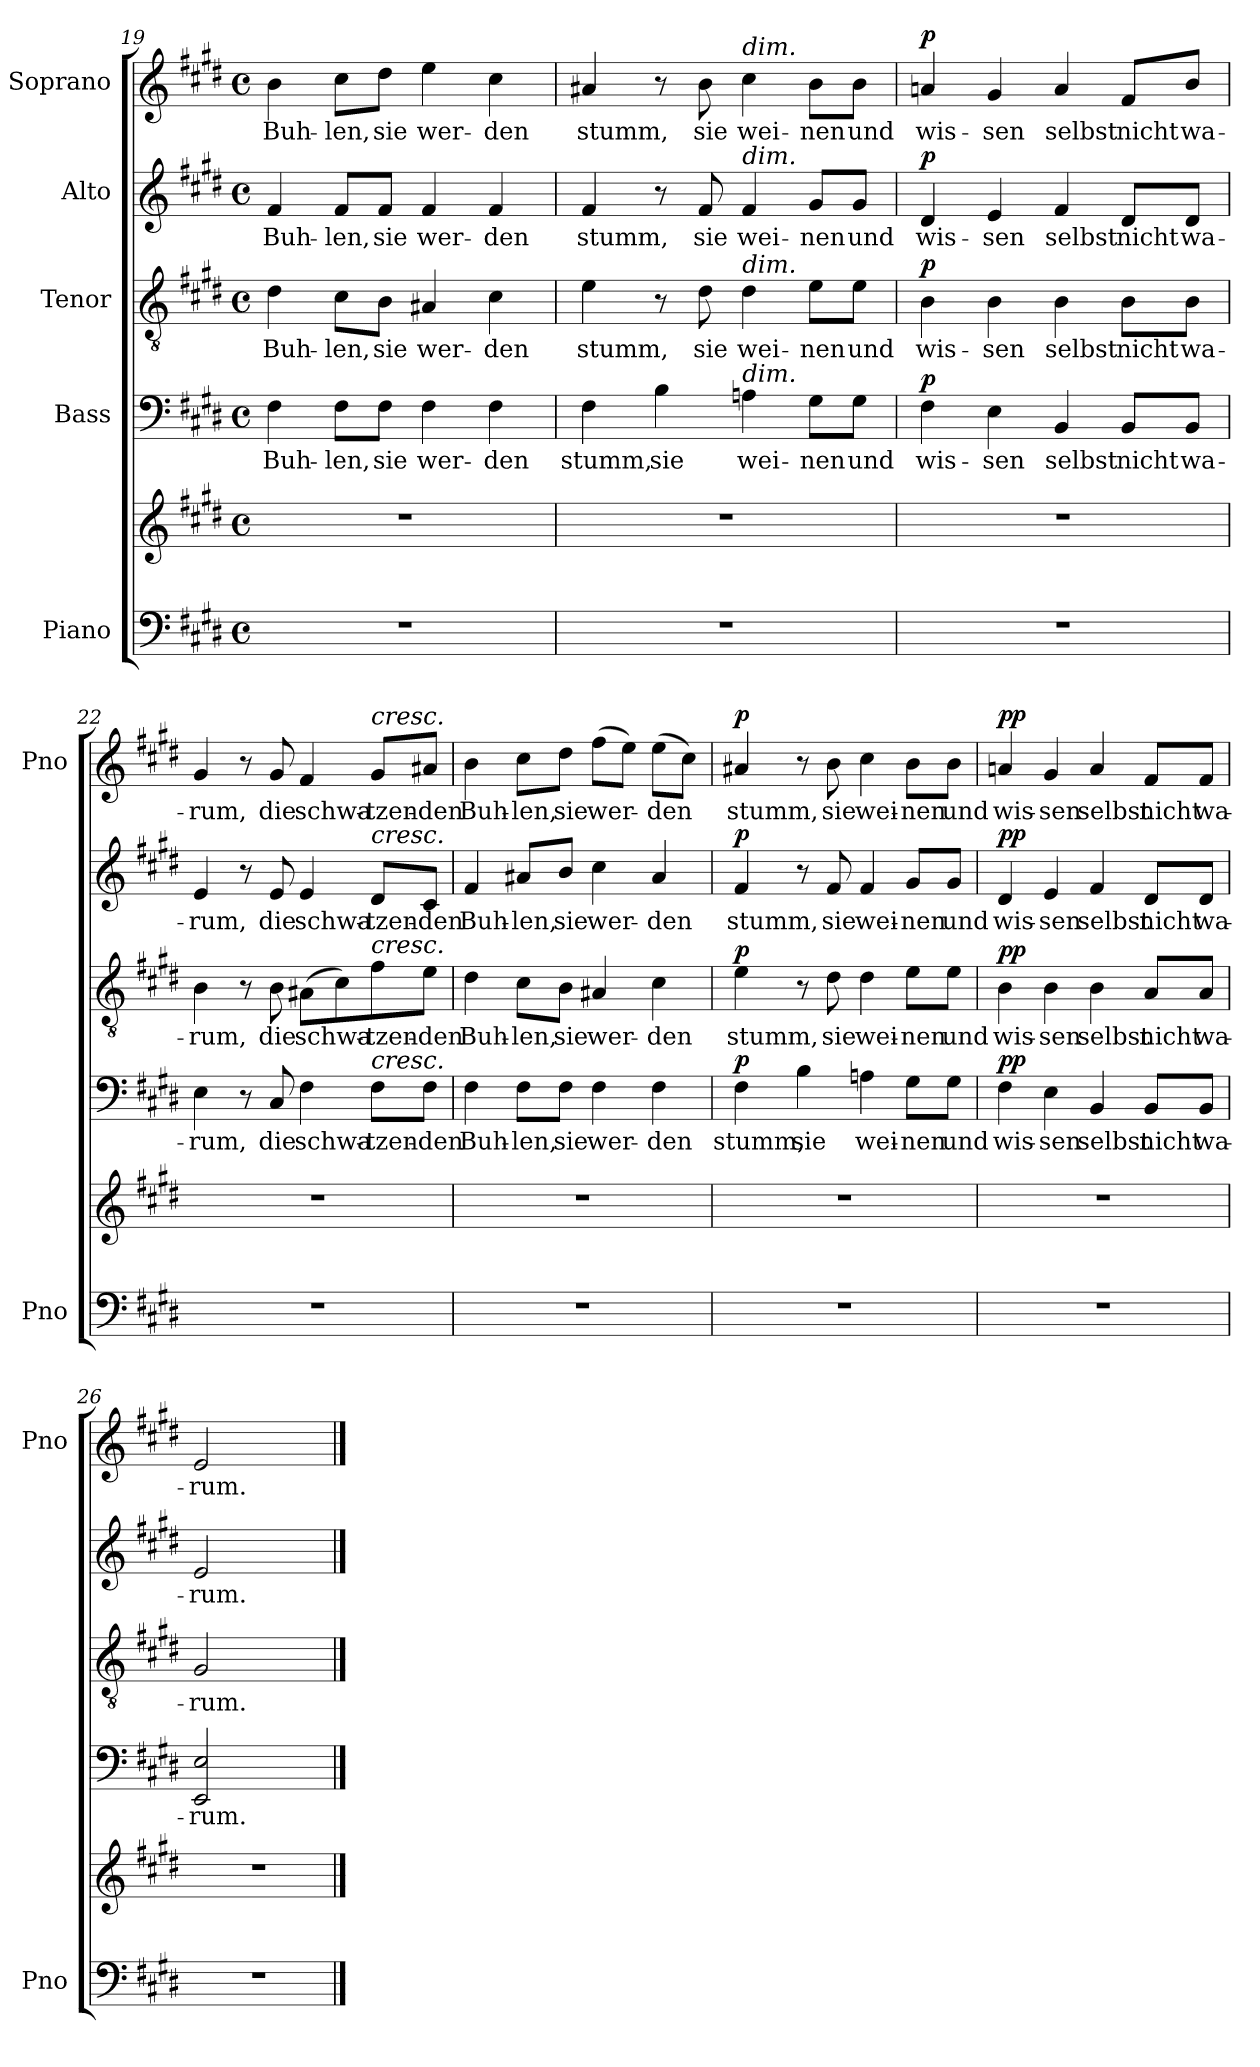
**kern	**kern	**kern	**text	**dynam	**kern	**text	**dynam	**kern	**text	**dynam	**kern	**text	**dynam
*part5	*part5	*part4	*part4	*part4	*part3	*part3	*part3	*part2	*part2	*part2	*part1	*part1	*part1
*staff6	*staff5	*staff4	*staff4	*staff4	*staff3	*staff3	*staff3	*staff2	*staff2	*staff2	*staff1	*staff1	*staff1
*I"Piano	*	*I"Bass	*	*	*I"Tenor	*	*	*I"Alto	*	*	*I"Soprano	*	*
*I'Pno	*	*	*	*	*	*	*	*	*	*	*I'Pno	*	*
*clefF4	*clefG2	*clefF4	*	*	*clefGv2	*	*	*clefG2	*	*	*clefG2	*	*
*k[f#c#g#d#]	*k[f#c#g#d#]	*k[f#c#g#d#]	*	*	*k[f#c#g#d#]	*	*	*k[f#c#g#d#]	*	*	*k[f#c#g#d#]	*	*
*E:	*E:	*E:	*	*	*E:	*	*	*E:	*	*	*E:	*	*
*M4/4	*M4/4	*M4/4	*	*	*M4/4	*	*	*M4/4	*	*	*M4/4	*	*
*met(c)	*met(c)	*met(c)	*	*	*met(c)	*	*	*met(c)	*	*	*met(c)	*	*
=19	=19	=19	=19	=19	=19	=19	=19	=19	=19	=19	=19	=19	=19
!	!	!	!LO:LY:b	!	!	!LO:LY:b	!	!	!LO:LY:b	!	!	!LO:LY:b	!
1r	1r	4F#\	Buh-	.	4d#\	Buh-	.	4f#/	Buh-	.	4b\	Buh-	.
!	!	!	!LO:LY:b	!	!	!LO:LY:b	!	!	!LO:LY:b	!	!	!LO:LY:b	!
.	.	8F#\L	-len,	.	8c#\L	-len,	.	8f#/L	-len,	.	8cc#\L	-len,	.
!	!	!	!LO:LY:b	!	!	!LO:LY:b	!	!	!LO:LY:b	!	!	!LO:LY:b	!
.	.	8F#\J	sie	.	8B\J	sie	.	8f#/J	sie	.	8dd#\J	sie	.
!	!	!	!LO:LY:b	!	!	!LO:LY:b	!	!	!LO:LY:b	!	!	!LO:LY:b	!
.	.	4F#\	wer-	.	4A#X/	wer-	.	4f#/	wer-	.	4ee\	wer-	.
!	!	!	!LO:LY:b	!	!	!LO:LY:b	!	!	!LO:LY:b	!	!	!LO:LY:b	!
.	.	4F#\	-den	.	4c#\	-den	.	4f#/	-den	.	4cc#\	-den	.
!!LO:PB:g=z
=20	=20	=20	=20	=20	=20	=20	=20	=20	=20	=20	=20	=20	=20
!	!	!	!LO:LY:b	!	!	!LO:LY:b	!	!	!LO:LY:b	!	!	!LO:LY:b	!
1r	1r	4F#\	stumm,	.	4e\	stumm,	.	4f#/	stumm,	.	4a#X/	stumm,	.
!	!	!	!LO:LY:b	!	!	!	!	!	!	!	!	!	!
.	.	4B\	sie	.	8r	.	.	8r	.	.	8r	.	.
!	!	!	!	!	!	!LO:LY:b	!	!	!LO:LY:b	!	!	!LO:LY:b	!
.	.	.	.	.	8d#\	sie	.	8f#/	sie	.	8b\	sie	.
!	!	!	!	!	!	!	!	!	!	!	!LO:TX:a:i:t=dim.	!	!
!	!	!	!	!	!	!	!	!LO:TX:a:i:t=dim.	!	!	!	!	!
!	!	!	!	!	!LO:TX:a:i:t=dim.	!	!	!	!	!	!	!	!
!	!	!LO:TX:a:i:t=dim.	!	!	!	!	!	!	!	!	!	!	!
!	!	!	!LO:LY:b	!	!	!LO:LY:b	!	!	!LO:LY:b	!	!	!LO:LY:b	!
.	.	4An\	wei-	.	4d#\	wei-	.	4f#/	wei-	.	4cc#\	wei-	.
!	!	!	!LO:LY:b	!	!	!LO:LY:b	!	!	!LO:LY:b	!	!	!LO:LY:b	!
.	.	8G#\L	-nen	.	8e\L	-nen	.	8g#/L	-nen	.	8b\L	-nen	.
!	!	!	!LO:LY:b	!	!	!LO:LY:b	!	!	!LO:LY:b	!	!	!LO:LY:b	!
.	.	8G#\J	und	.	8e\J	und	.	8g#/J	und	.	8b\J	und	.
=21	=21	=21	=21	=21	=21	=21	=21	=21	=21	=21	=21	=21	=21
!	!	!	!LO:LY:b	!LO:DY:b	!	!LO:LY:b	!LO:DY:b	!	!LO:LY:b	!LO:DY:b	!	!LO:LY:b	!LO:DY:b
1r	1r	4F#\	wis-	p	4B\	wis-	p	4d#/	wis-	p	4an/	wis-	p
!	!	!	!LO:LY:b	!	!	!LO:LY:b	!	!	!LO:LY:b	!	!	!LO:LY:b	!
.	.	4E\	-sen	.	4B\	-sen	.	4e/	-sen	.	4g#/	-sen	.
!	!	!	!LO:LY:b	!	!	!LO:LY:b	!	!	!LO:LY:b	!	!	!LO:LY:b	!
.	.	4BB/	selbst	.	4B\	selbst	.	4f#/	selbst	.	4a/	selbst	.
!	!	!	!LO:LY:b	!	!	!LO:LY:b	!	!	!LO:LY:b	!	!	!LO:LY:b	!
.	.	8BB/L	nicht	.	8B\L	nicht	.	8d#/L	nicht	.	8f#/L	nicht	.
!	!	!	!LO:LY:b	!	!	!LO:LY:b	!	!	!LO:LY:b	!	!	!LO:LY:b	!
.	.	8BB/J	wa-	.	8B\J	wa-	.	8d#/J	wa-	.	8b/J	wa-	.
=22	=22	=22	=22	=22	=22	=22	=22	=22	=22	=22	=22	=22	=22
!	!	!	!LO:LY:b	!	!	!LO:LY:b	!	!	!LO:LY:b	!	!	!LO:LY:b	!
1r	1r	4E\	­rum,	.	4B\	­rum,	.	4e/	­rum,	.	4g#/	­rum,	.
.	.	8r	.	.	8r	.	.	8r	.	.	8r	.	.
!	!	!	!LO:LY:b	!	!	!LO:LY:b	!	!	!LO:LY:b	!	!	!LO:LY:b	!
.	.	8C#/	die	.	8B\	die	.	8e/	die	.	8g#/	die	.
!	!	!	!LO:LY:b	!	!	!LO:LY:b	!	!	!LO:LY:b	!	!	!LO:LY:b	!
.	.	4F#\	schwa-	.	(>8A#X\L	schwa-	.	4e/	schwa-	.	4f#/	schwa-	.
.	.	.	.	.	8c#\)	.	.	.	.	.	.	.	.
!	!	!	!	!	!	!	!	!	!	!	!LO:TX:a:i:t=cresc.	!	!
!	!	!	!	!	!	!	!	!LO:TX:a:i:t=cresc.	!	!	!	!	!
!	!	!	!	!	!LO:TX:a:i:t=cresc.	!	!	!	!	!	!	!	!
!	!	!LO:TX:a:i:t=cresc.	!	!	!	!	!	!	!	!	!	!	!
!	!	!	!LO:LY:b	!	!	!LO:LY:b	!	!	!LO:LY:b	!	!	!LO:LY:b	!
.	.	8F#\L	-tzen-	.	8f#\	-tzen-	.	8d#/L	-tzen-	.	8g#/L	-tzen-	.
!	!	!	!LO:LY:b	!	!	!LO:LY:b	!	!	!LO:LY:b	!	!	!LO:LY:b	!
.	.	8F#\J	-den	.	8e\J	-den	.	8c#/J	-den	.	8a#X/J	-den	.
!!LO:PB:g=z
=23	=23	=23	=23	=23	=23	=23	=23	=23	=23	=23	=23	=23	=23
!	!	!	!LO:LY:b	!	!	!LO:LY:b	!	!	!LO:LY:b	!	!	!LO:LY:b	!
1r	1r	4F#\	Buh-	.	4d#\	Buh-	.	4f#/	Buh-	.	4b\	Buh-	.
!	!	!	!LO:LY:b	!	!	!LO:LY:b	!	!	!LO:LY:b	!	!	!LO:LY:b	!
.	.	8F#\L	-len,	.	8c#\L	-len,	.	8a#X/L	-len,	.	8cc#\L	-len,	.
!	!	!	!LO:LY:b	!	!	!LO:LY:b	!	!	!LO:LY:b	!	!	!LO:LY:b	!
.	.	8F#\J	sie	.	8B\J	sie	.	8b/J	sie	.	8dd#\J	sie	.
!	!	!	!LO:LY:b	!	!	!LO:LY:b	!	!	!LO:LY:b	!	!	!LO:LY:b	!
.	.	4F#\	wer-	.	4A#X/	wer-	.	4cc#\	wer-	.	(>8ff#\L	wer-	.
.	.	.	.	.	.	.	.	.	.	.	8ee\J)	.	.
!	!	!	!LO:LY:b	!	!	!LO:LY:b	!	!	!LO:LY:b	!	!	!LO:LY:b	!
.	.	4F#\	-den	.	4c#\	-den	.	4a#/	-den	.	(>8ee\L	-den	.
.	.	.	.	.	.	.	.	.	.	.	8cc#\J)	.	.
=24	=24	=24	=24	=24	=24	=24	=24	=24	=24	=24	=24	=24	=24
!	!	!	!LO:LY:b	!LO:DY:b	!	!LO:LY:b	!LO:DY:b	!	!LO:LY:b	!LO:DY:b	!	!LO:LY:b	!LO:DY:b
1r	1r	4F#\	stumm,	p	4e\	stumm,	p	4f#/	stumm,	p	4a#X/	stumm,	p
!	!	!	!LO:LY:b	!	!	!	!	!	!	!	!	!	!
.	.	4B\	sie	.	8r	.	.	8r	.	.	8r	.	.
!	!	!	!	!	!	!LO:LY:b	!	!	!LO:LY:b	!	!	!LO:LY:b	!
.	.	.	.	.	8d#\	sie	.	8f#/	sie	.	8b\	sie	.
!	!	!	!LO:LY:b	!	!	!LO:LY:b	!	!	!LO:LY:b	!	!	!LO:LY:b	!
.	.	4An\	wei-	.	4d#\	wei-	.	4f#/	wei-	.	4cc#\	wei-	.
!	!	!	!LO:LY:b	!	!	!LO:LY:b	!	!	!LO:LY:b	!	!	!LO:LY:b	!
.	.	8G#\L	-nen	.	8e\L	-nen	.	8g#/L	-nen	.	8b\L	-nen	.
!	!	!	!LO:LY:b	!	!	!LO:LY:b	!	!	!LO:LY:b	!	!	!LO:LY:b	!
.	.	8G#\J	und	.	8e\J	und	.	8g#/J	und	.	8b\J	und	.
=25	=25	=25	=25	=25	=25	=25	=25	=25	=25	=25	=25	=25	=25
!	!	!	!LO:LY:b	!LO:DY:b	!	!LO:LY:b	!LO:DY:b	!	!LO:LY:b	!LO:DY:b	!	!LO:LY:b	!LO:DY:b
1r	1r	4F#\	wis-	pp	4B\	wis-	pp	4d#/	wis-	pp	4an/	wis-	pp
!	!	!	!LO:LY:b	!	!	!LO:LY:b	!	!	!LO:LY:b	!	!	!LO:LY:b	!
.	.	4E\	-sen	.	4B\	-sen	.	4e/	-sen	.	4g#/	-sen	.
!	!	!	!LO:LY:b	!	!	!LO:LY:b	!	!	!LO:LY:b	!	!	!LO:LY:b	!
.	.	4BB/	selbst	.	4B\	selbst	.	4f#/	selbst	.	4a/	selbst	.
!	!	!	!LO:LY:b	!	!	!LO:LY:b	!	!	!LO:LY:b	!	!	!LO:LY:b	!
.	.	8BB/L	nicht	.	8A/L	nicht	.	8d#/L	nicht	.	8f#/L	nicht	.
!	!	!	!LO:LY:b	!	!	!LO:LY:b	!	!	!LO:LY:b	!	!	!LO:LY:b	!
.	.	8BB/J	wa-	.	8A/J	wa-	.	8d#/J	wa-	.	8f#/J	wa-	.
=26	=26	=26	=26	=26	=26	=26	=26	=26	=26	=26	=26	=26	=26
!	!	!	!LO:LY:b	!	!	!LO:LY:b	!	!	!LO:LY:b	!	!	!LO:LY:b	!
1r	1r	2EE/ 2E/	-rum.	.	2G#/	-rum.	.	2e/	-rum.	.	2e/	-rum.	.
.	.	2ryy	.	.	2ryy	.	.	2ryy	.	.	2ryy	.	.
==	==	==	==	==	==	==	==	==	==	==	==	==	==
*-	*-	*-	*-	*-	*-	*-	*-	*-	*-	*-	*-	*-	*-
